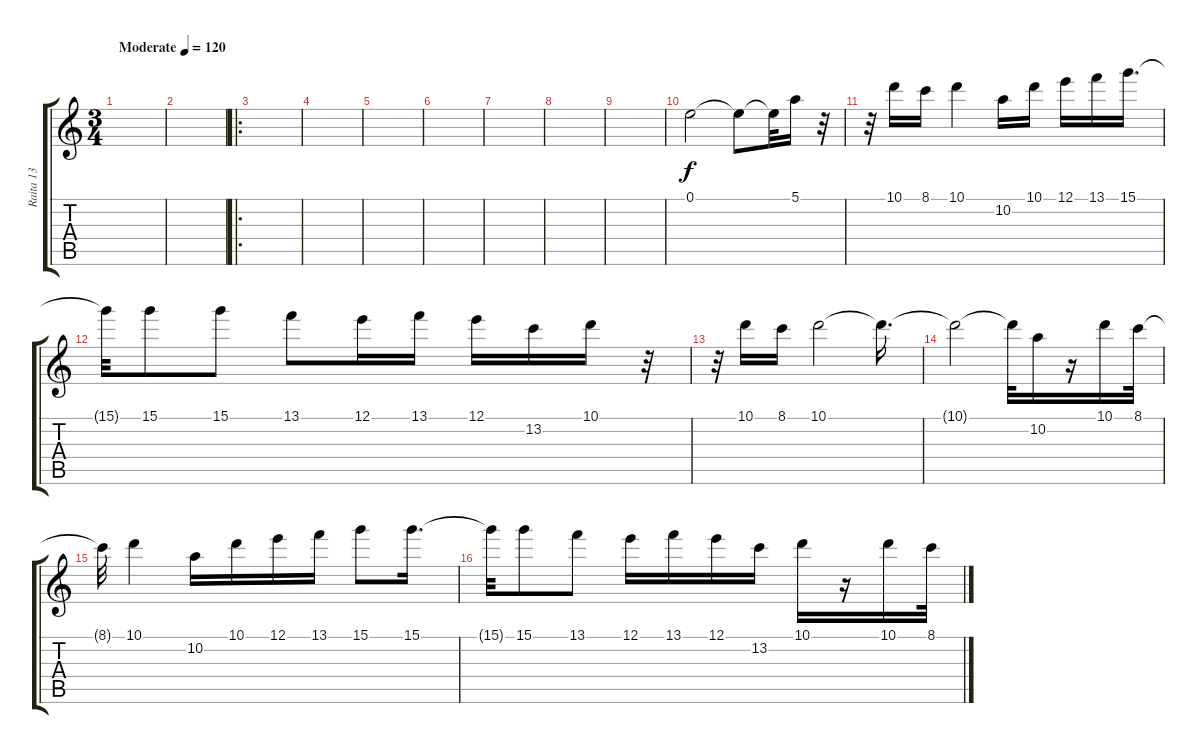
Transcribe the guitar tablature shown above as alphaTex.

\track ("Raita 13" "Raita 13") {instrument stringensemble1}
\staff {score tabs}
\tuning (E5 B4 G4 D4 A3 E3) {hide}
\ts (3 4)
\tempo (120 "Moderate")
\clef g2
\ks c
|
|
\ro
|
|
|
|
|
|
|
0.1.2 0.1{t}.8 0.1{t}.32 5.1.16 r.32 |
r.32 10.1.16 8.1.16 10.1.4 10.2.16 10.1.16 12.1.16 13.1.16 15.1.16{d} |
15.1{t}.32 15.1.8 15.1.8 13.1.8 12.1.16 13.1.16 12.1.16 13.2.16 10.1.16 r.32 |
r.32 10.1.16 8.1.16 10.1.2 10.1{t}.16{d} |
10.1{t}.2 10.1{t}.32 10.2.16 r.16 10.1.16 8.1.32 |
8.1{t}.32 10.1.4 10.2.16 10.1.16 12.1.16 13.1.16 15.1.8 15.1.16{d} |
15.1{t}.32 15.1.8 13.1.8 12.1.16 13.1.16 12.1.16 13.2.16 10.1.16 r.16 10.1.16 8.1.32
